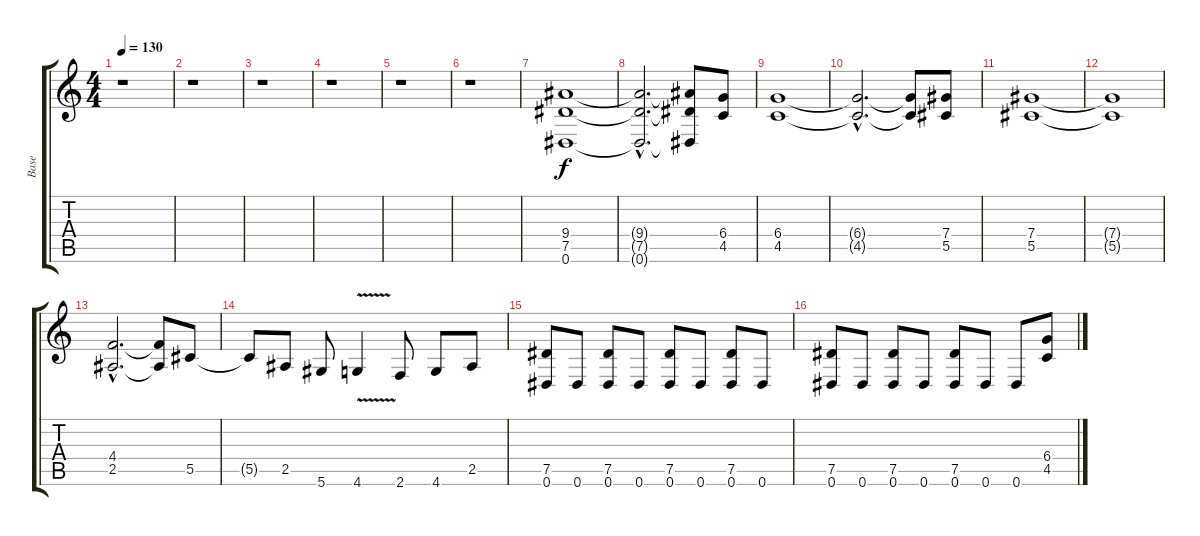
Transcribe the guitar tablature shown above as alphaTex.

\track ("Base" "Base") {instrument distortionguitar}
\staff {score tabs}
\tuning (Eb4 Bb3 Gb3 Db3 Ab2 Eb2) {hide}
\ts (4 4)
\tempo 130
\clef g2
\ks c
r.1{dy f} |
r.1 |
r.1 |
r.1 |
r.1 |
r.1 |
(9.4 7.5 0.6).1 |
(9.4{hac t} 7.5{hac t} 0.6{hac t}).2{d} (9.4{t} 7.5{t} 0.6{t}).8 (6.4 4.5).8 |
(6.4 4.5).1 |
(6.4{hac t} 4.5{hac t}).2{d} (6.4{t} 4.5{t}).8 (7.4 5.5).8 |
(7.4 5.5).1 |
(7.4{t} 5.5{t}).1 |
(4.4{hac} 2.5{hac}).2{d} (4.4{t} 2.5{t}).8 5.5.8 |
5.5{t}.8 2.5.8 5.6.8 4.6{v}.4 2.6.8 4.6.8 2.5.8 |
(7.5 0.6).8 0.6.8 (7.5 0.6).8 0.6.8 (7.5 0.6).8 0.6.8 (7.5 0.6).8 0.6.8 |
(7.5 0.6).8 0.6.8 (7.5 0.6).8 0.6.8 (7.5 0.6).8 0.6.8 0.6.8 (6.4 4.5).8
